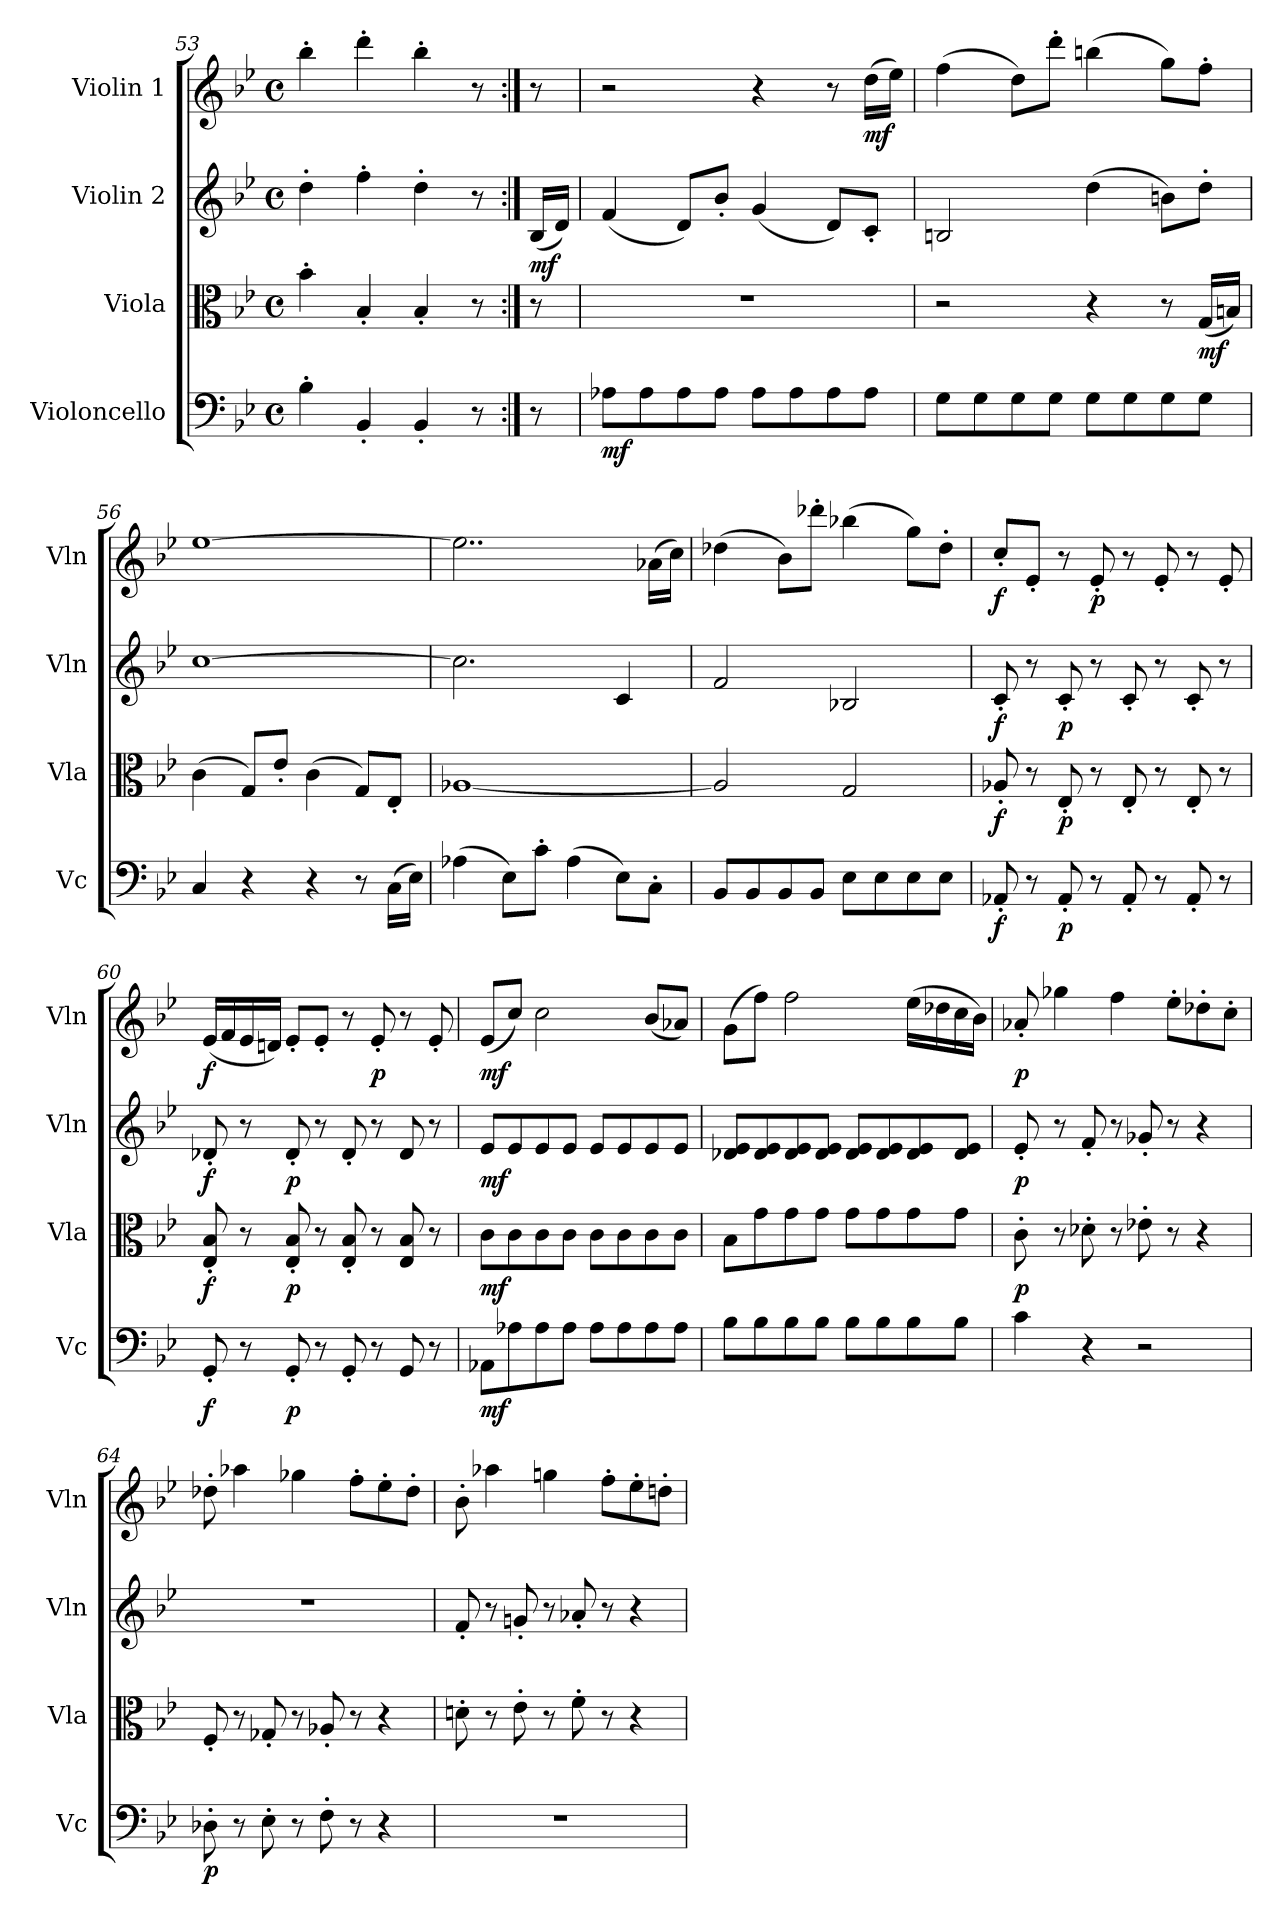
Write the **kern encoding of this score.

**kern	**dynam	**kern	**dynam	**kern	**dynam	**kern	**dynam
*part4	*part4	*part3	*part3	*part2	*part2	*part1	*part1
*staff4	*staff4	*staff3	*staff3	*staff2	*staff2	*staff1	*staff1
*I"Violoncello	*	*I"Viola	*	*I"Violin 2	*	*I"Violin 1	*
*I'Vc	*	*I'Vla	*	*I'Vln	*	*I'Vln	*
*clefF4	*	*clefC3	*	*clefG2	*	*clefG2	*
*k[b-e-]	*	*k[b-e-]	*	*k[b-e-]	*	*k[b-e-]	*
*M4/4	*	*M4/4	*	*M4/4	*	*M4/4	*
*met(c)	*	*met(c)	*	*met(c)	*	*met(c)	*
=53	=53	=53	=53	=53	=53	=53	=53
4B-'\	.	4b-'\	.	4dd'\	.	4bb-'\	.
4BB-'/	.	4B-'/	.	4ff'\	.	4ddd'\	.
4BB-'/	.	4B-'/	.	4dd'\	.	4bb-'\	.
8r	.	8r	.	8r	.	8r	.
!!LO:LB:g=z
=53X1:|!	=53X1:|!	=53X1:|!	=53X1:|!	=53X1:|!	=53X1:|!	=53X1:|!	=53X1:|!
!	!	!	!	!	!LO:DY:b	!	!
8r	.	8r	.	(16B-/LL	mf	8r	.
.	.	.	.	16d/JJ)	.	.	.
=54	=54	=54	=54	=54	=54	=54	=54
!	!LO:DY:b	!	!	!	!	!	!
8A-X\L	mf	1r	.	(4f/	.	2r	.
8A-\	.	.	.	.	.	.	.
8A-\	.	.	.	8d/L)	.	.	.
8A-\J	.	.	.	8b-'/J	.	.	.
8A-\L	.	.	.	(4g/	.	4r	.
8A-\	.	.	.	.	.	.	.
8A-\	.	.	.	8d/L)	.	8r	.
!	!	!	!	!	!	!	!LO:DY:b
8A-\J	.	.	.	8c'/J	.	(16dd\LL	mf
.	.	.	.	.	.	16ee-\JJ)	.
=55	=55	=55	=55	=55	=55	=55	=55
8G\L	.	2r	.	2Bn/	.	(4ff\	.
8G\	.	.	.	.	.	.	.
8G\	.	.	.	.	.	8dd\L)	.
8G\J	.	.	.	.	.	8ddd'\J	.
8G\L	.	4r	.	(4dd\	.	(4bbn\	.
8G\	.	.	.	.	.	.	.
8G\	.	8r	.	8bn\L)	.	8gg\L)	.
!	!	!	!LO:DY:b	!	!	!	!
8G\J	.	(16G/LL	mf	8dd'\J	.	8ff'\J	.
.	.	16Bn/JJ)	.	.	.	.	.
=56	=56	=56	=56	=56	=56	=56	=56
4C/	.	(4c\	.	[1cc	.	[1ee-	.
4r	.	8G/L)	.	.	.	.	.
.	.	8e-'/J	.	.	.	.	.
4r	.	(4c\	.	.	.	.	.
8r	.	8G/L)	.	.	.	.	.
(16C\LL	.	8E-'/J	.	.	.	.	.
16E-\JJ)	.	.	.	.	.	.	.
=57	=57	=57	=57	=57	=57	=57	=57
(4A-X\	.	[1A-X	.	2.cc\]	.	2..ee-\]	.
8E-\L)	.	.	.	.	.	.	.
8c'\J	.	.	.	.	.	.	.
(4A-\	.	.	.	.	.	.	.
8E-\L)	.	.	.	4c/	.	.	.
8C'\J	.	.	.	.	.	(16a-X\LL	.
.	.	.	.	.	.	16cc\JJ)	.
!!LO:LB:g=z
=58	=58	=58	=58	=58	=58	=58	=58
8BB-/L	.	2A-/]	.	2f/	.	(4dd-X\	.
8BB-/	.	.	.	.	.	.	.
8BB-/	.	.	.	.	.	8b-\L)	.
8BB-/J	.	.	.	.	.	8ddd-X'\J	.
8E-\L	.	2G/	.	2B-X/	.	(4bb-X\	.
8E-\	.	.	.	.	.	.	.
8E-\	.	.	.	.	.	8gg\L)	.
8E-\J	.	.	.	.	.	8dd-'\J	.
!!LO:LB:g=z
=59	=59	=59	=59	=59	=59	=59	=59
!	!LO:DY:b	!	!LO:DY:b	!	!LO:DY:b	!	!LO:DY:b
8AA-X'/	f	8A-X'/	f	8c'/	f	8cc'/L	f
8r	.	8r	.	8r	.	8e-'/J	.
!	!LO:DY:b	!	!LO:DY:b	!	!LO:DY:b	!	!
8AA-'/	p	8E-'/	p	8c'/	p	8r	.
!	!	!	!	!	!	!	!LO:DY:b
8r	.	8r	.	8r	.	8e-'/	p
8AA-'/	.	8E-'/	.	8c'/	.	8r	.
8r	.	8r	.	8r	.	8e-'/	.
8AA-'/	.	8E-'/	.	8c'/	.	8r	.
8r	.	8r	.	8r	.	8e-'/	.
=60	=60	=60	=60	=60	=60	=60	=60
!	!LO:DY:b	!	!LO:DY:b	!	!LO:DY:b	!	!LO:DY:b
8GG'/	f	8E-/' 8B-/'	f	8d-X'/	f	(16e-/LL	f
.	.	.	.	.	.	16f/	.
8r	.	8r	.	8r	.	16e-/	.
.	.	.	.	.	.	16dn/JJ)	.
!	!LO:DY:b	!	!LO:DY:b	!	!LO:DY:b	!	!
8GG'/	p	8E-/' 8B-/'	p	8d-'/	p	8e-'/L	.
8r	.	8r	.	8r	.	8e-'/J	.
8GG'/	.	8E-/' 8B-/'	.	8d-'/	.	8r	.
!	!	!	!	!	!	!	!LO:DY:b
8r	.	8r	.	8r	.	8e-'/	p
8GG/	.	8E-/ 8B-/	.	8d-/	.	8r	.
8r	.	8r	.	8r	.	8e-'/	.
=61	=61	=61	=61	=61	=61	=61	=61
!	!LO:DY:b	!	!LO:DY:b	!	!LO:DY:b	!	!LO:DY:b
8AA-X\L	mf	8c\L	mf	8e-/L	mf	(8e-/L	mf
8A-X\	.	8c\	.	8e-/	.	8cc/J)	.
8A-\	.	8c\	.	8e-/	.	2cc\	.
8A-\J	.	8c\J	.	8e-/J	.	.	.
8A-\L	.	8c\L	.	8e-/L	.	.	.
8A-\	.	8c\	.	8e-/	.	.	.
8A-\	.	8c\	.	8e-/	.	(8b-/L	.
8A-\J	.	8c\J	.	8e-/J	.	8a-X/J)	.
=62	=62	=62	=62	=62	=62	=62	=62
8B-\L	.	8B-\L	.	8d-X/ 8e-/L	.	(8g\L	.
8B-\	.	8g\	.	8d-/ 8e-/	.	8ff\J)	.
8B-\	.	8g\	.	8d-/ 8e-/	.	2ff\	.
8B-\J	.	8g\J	.	8d-/ 8e-/J	.	.	.
8B-\L	.	8g\L	.	8d-/ 8e-/L	.	.	.
8B-\	.	8g\	.	8d-/ 8e-/	.	.	.
8B-\	.	8g\	.	8d-/ 8e-/	.	(16ee-\LL	.
.	.	.	.	.	.	16dd-X\	.
8B-\J	.	8g\J	.	8d-/ 8e-/J	.	16cc\	.
.	.	.	.	.	.	16b-\JJ)	.
!!LO:PB:g=z
=63	=63	=63	=63	=63	=63	=63	=63
!	!	!	!LO:DY:b	!	!LO:DY:b	!	!LO:DY:b
4c\	.	8c'\	p	8e-'/	p	8a-X'/	p
.	.	8r	.	8r	.	4gg-X\	.
4r	.	8d-X'\	.	8f'/	.	.	.
.	.	8r	.	8r	.	4ff\	.
2r	.	8e-X'\	.	8g-X'/	.	.	.
.	.	8r	.	8r	.	8ee-'\L	.
.	.	4r	.	4r	.	8dd-X'\	.
.	.	.	.	.	.	8cc'\J	.
=64	=64	=64	=64	=64	=64	=64	=64
!	!LO:DY:b	!	!	!	!	!	!
8D-X'\	p	8F'/	.	1r	.	8dd-X'\	.
8r	.	8r	.	.	.	4aa-X\	.
8E-'\	.	8G-X'/	.	.	.	.	.
8r	.	8r	.	.	.	4gg-X\	.
8F'\	.	8A-X'/	.	.	.	.	.
8r	.	8r	.	.	.	8ff'\L	.
4r	.	4r	.	.	.	8ee-'\	.
.	.	.	.	.	.	8dd-'\J	.
=65	=65	=65	=65	=65	=65	=65	=65
1r	.	8dn'\	.	8f'/	.	8b-'\	.
.	.	8r	.	8r	.	4aa-X\	.
.	.	8e-'\	.	8gn'/	.	.	.
.	.	8r	.	8r	.	4ggn\	.
.	.	8f'\	.	8a-X'/	.	.	.
.	.	8r	.	8r	.	8ff'\L	.
.	.	4r	.	4r	.	8ee-'\	.
.	.	.	.	.	.	8ddn'\J	.
=	=	=	=	=	=	=	=
*-	*-	*-	*-	*-	*-	*-	*-
